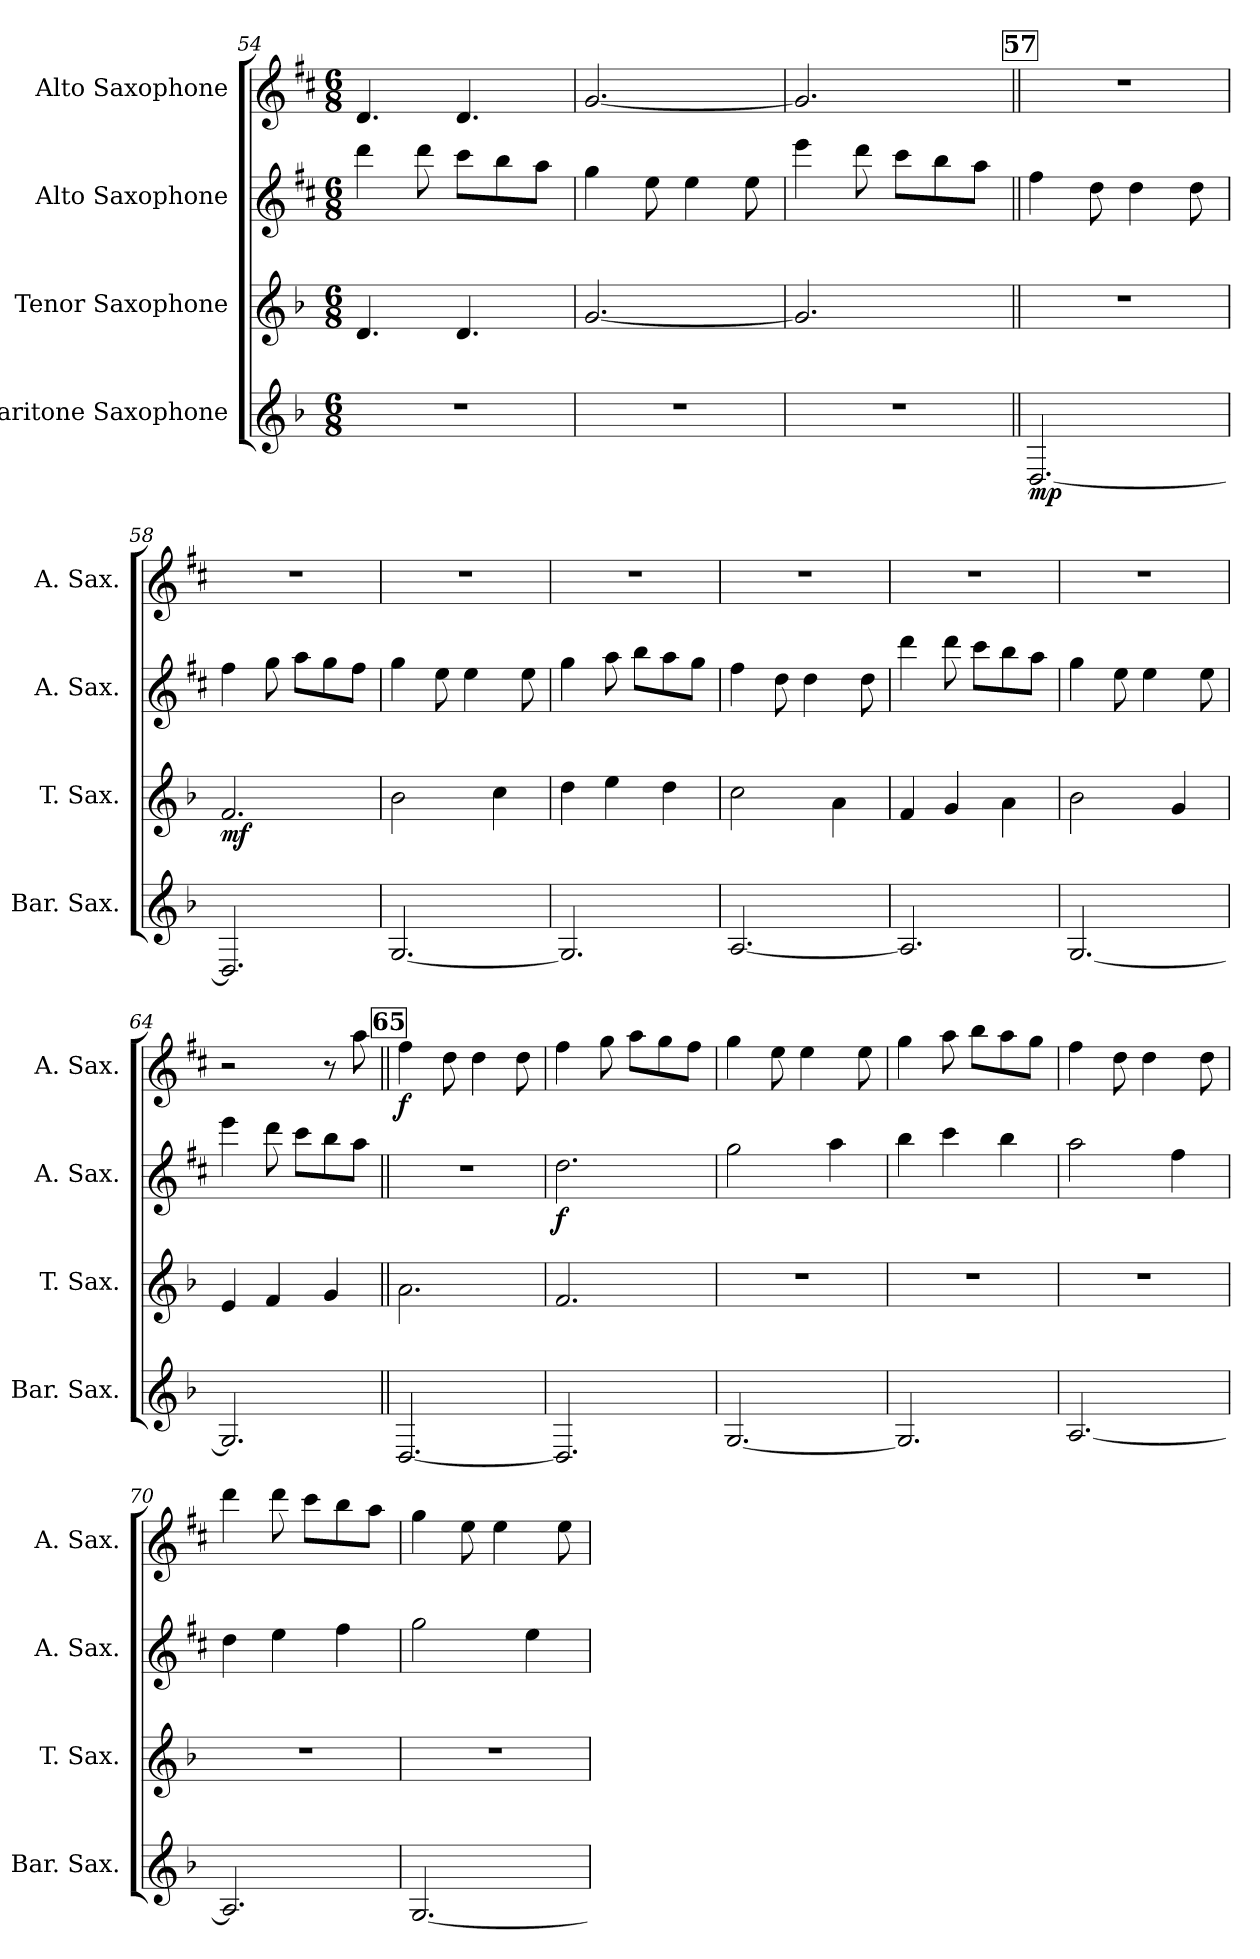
**kern	**dynam	**kern	**dynam	**kern	**dynam	**kern	**dynam
*part4	*part4	*part3	*part3	*part2	*part2	*part1	*part1
*staff4	*staff4	*staff3	*staff3	*staff2	*staff2	*staff1	*staff1
*I"Baritone Saxophone	*	*I"Tenor Saxophone	*	*I"Alto Saxophone	*	*I"Alto Saxophone	*
*I'Bar. Sax.	*	*I'T. Sax.	*	*I'A. Sax.	*	*I'A. Sax.	*
!!LO:PB:g=z
*clefG2	*	*clefG2	*	*clefG2	*	*clefG2	*
*ITrd12c21	*	*ITrd8c14	*	*ITrd5c9	*	*ITrd5c9	*
*k[b-]	*	*k[b-]	*	*k[b-]	*	*k[b-]	*
*M6/8	*	*M6/8	*	*M6/8	*	*M6/8	*
=54	=54	=54	=54	=54	=54	=54	=54
2.r	.	4.D/	.	4ff\	.	4.F/	.
.	.	.	.	8ff\	.	.	.
.	.	4.D/	.	8ee\L	.	4.F/	.
.	.	.	.	8dd\	.	.	.
.	.	.	.	8cc\J	.	.	.
=55	=55	=55	=55	=55	=55	=55	=55
2.r	.	[2.G/	.	4b-\	.	[2.B-/	.
.	.	.	.	8g\	.	.	.
.	.	.	.	4g\	.	.	.
.	.	.	.	8g\	.	.	.
=56	=56	=56	=56	=56	=56	=56	=56
2.r	.	2.G/]	.	4gg\	.	2.B-/]	.
.	.	.	.	8ff\	.	.	.
.	.	.	.	8ee\L	.	.	.
.	.	.	.	8dd\	.	.	.
.	.	.	.	8cc\J	.	.	.
!!LO:REH:place=s1:a:B:fs=14:t=57
=57||	=57||	=57||	=57||	=57||	=57||	=57||	=57||
!	!LO:DY:b	!	!	!	!	!	!
[2.DD/	mp	2.r	.	4a\	.	2.r	.
.	.	.	.	8f\	.	.	.
.	.	.	.	4f\	.	.	.
.	.	.	.	8f\	.	.	.
=58	=58	=58	=58	=58	=58	=58	=58
!	!	!	!LO:DY:b	!	!	!	!
2.DD/]	.	2.F/	mf	4a\	.	2.r	.
.	.	.	.	8b-\	.	.	.
.	.	.	.	8cc\L	.	.	.
.	.	.	.	8b-\	.	.	.
.	.	.	.	8a\J	.	.	.
=59	=59	=59	=59	=59	=59	=59	=59
[2.GG/	.	2B-\	.	4b-\	.	2.r	.
.	.	.	.	8g\	.	.	.
.	.	.	.	4g\	.	.	.
.	.	4c\	.	.	.	.	.
.	.	.	.	8g\	.	.	.
!!LO:LB:g=z
=60	=60	=60	=60	=60	=60	=60	=60
2.GG/]	.	4d\	.	4b-\	.	2.r	.
.	.	4e\	.	8cc\	.	.	.
.	.	.	.	8dd\L	.	.	.
.	.	4d\	.	8cc\	.	.	.
.	.	.	.	8b-\J	.	.	.
=61	=61	=61	=61	=61	=61	=61	=61
[2.AA/	.	2c\	.	4a\	.	2.r	.
.	.	.	.	8f\	.	.	.
.	.	.	.	4f\	.	.	.
.	.	4A\	.	.	.	.	.
.	.	.	.	8f\	.	.	.
=62	=62	=62	=62	=62	=62	=62	=62
2.AA/]	.	4F/	.	4ff\	.	2.r	.
.	.	4G/	.	8ff\	.	.	.
.	.	.	.	8ee\L	.	.	.
.	.	4A\	.	8dd\	.	.	.
.	.	.	.	8cc\J	.	.	.
=63	=63	=63	=63	=63	=63	=63	=63
[2.GG/	.	2B-\	.	4b-\	.	2.r	.
.	.	.	.	8g\	.	.	.
.	.	.	.	4g\	.	.	.
.	.	4G/	.	.	.	.	.
.	.	.	.	8g\	.	.	.
=64	=64	=64	=64	=64	=64	=64	=64
2.GG/]	.	4E/	.	4gg\	.	2r	.
.	.	4F/	.	8ff\	.	.	.
.	.	.	.	8ee\L	.	.	.
.	.	4G/	.	8dd\	.	8r	.
.	.	.	.	8cc\J	.	8cc\	.
!!LO:REH:place=s1:a:B:fs=14:t=65
=65||	=65||	=65||	=65||	=65||	=65||	=65||	=65||
!	!	!	!	!	!	!	!LO:DY:b
[2.DD/	.	2.A\	.	2.r	.	4a\	f
.	.	.	.	.	.	8f\	.
.	.	.	.	.	.	4f\	.
.	.	.	.	.	.	8f\	.
!!LO:LB:g=z
=66	=66	=66	=66	=66	=66	=66	=66
!	!	!	!	!	!LO:DY:b	!	!
2.DD/]	.	2.F/	.	2.f\	f	4a\	.
.	.	.	.	.	.	8b-\	.
.	.	.	.	.	.	8cc\L	.
.	.	.	.	.	.	8b-\	.
.	.	.	.	.	.	8a\J	.
=67	=67	=67	=67	=67	=67	=67	=67
[2.GG/	.	2.r	.	2b-\	.	4b-\	.
.	.	.	.	.	.	8g\	.
.	.	.	.	.	.	4g\	.
.	.	.	.	4cc\	.	.	.
.	.	.	.	.	.	8g\	.
=68	=68	=68	=68	=68	=68	=68	=68
2.GG/]	.	2.r	.	4dd\	.	4b-\	.
.	.	.	.	4ee\	.	8cc\	.
.	.	.	.	.	.	8dd\L	.
.	.	.	.	4dd\	.	8cc\	.
.	.	.	.	.	.	8b-\J	.
=69	=69	=69	=69	=69	=69	=69	=69
[2.AA/	.	2.r	.	2cc\	.	4a\	.
.	.	.	.	.	.	8f\	.
.	.	.	.	.	.	4f\	.
.	.	.	.	4a\	.	.	.
.	.	.	.	.	.	8f\	.
=70	=70	=70	=70	=70	=70	=70	=70
2.AA/]	.	2.r	.	4f\	.	4ff\	.
.	.	.	.	4g\	.	8ff\	.
.	.	.	.	.	.	8ee\L	.
.	.	.	.	4a\	.	8dd\	.
.	.	.	.	.	.	8cc\J	.
=71	=71	=71	=71	=71	=71	=71	=71
[2.GG/	.	2.r	.	2b-\	.	4b-\	.
.	.	.	.	.	.	8g\	.
.	.	.	.	.	.	4g\	.
.	.	.	.	4g\	.	.	.
.	.	.	.	.	.	8g\	.
=	=	=	=	=	=	=	=
*-	*-	*-	*-	*-	*-	*-	*-
